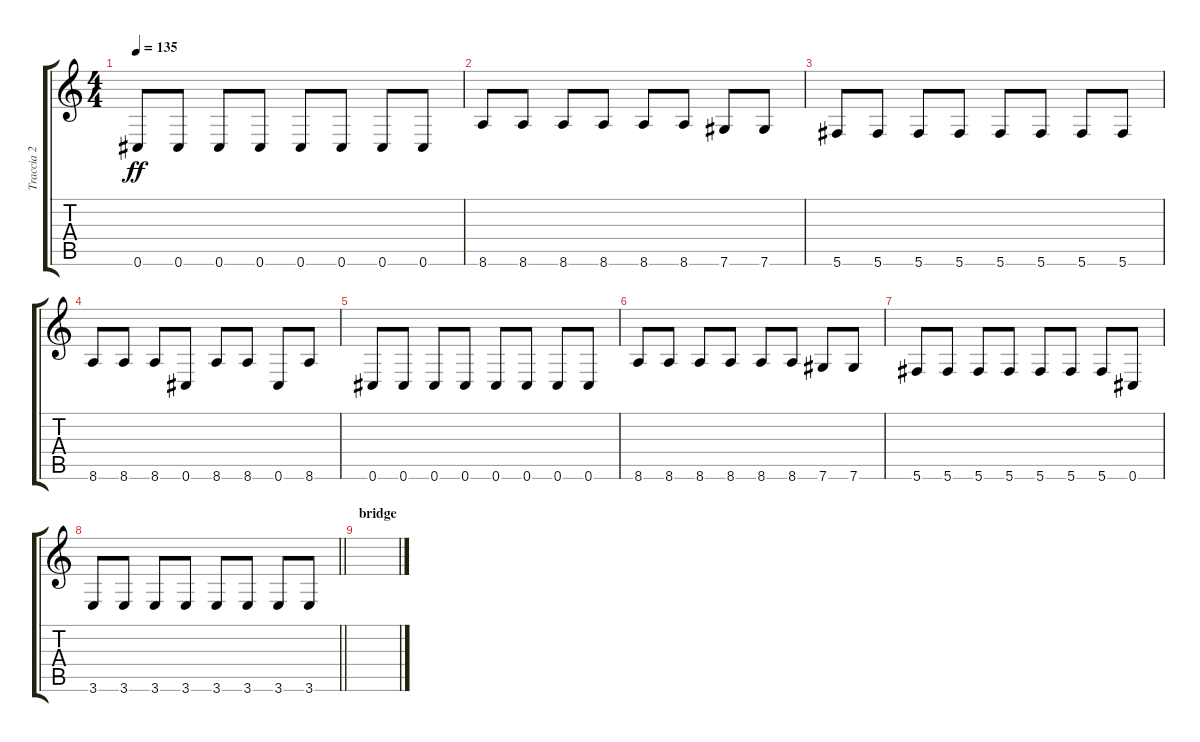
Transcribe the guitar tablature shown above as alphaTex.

\track ("Traccia 2" "Traccia 2") {instrument overdrivenguitar}
\staff {score tabs}
\tuning (Eb4 Bb3 Gb3 Db3 Ab2 Db2) {hide}
\ts (4 4)
\tempo 135
\clef g2
\ks c
0.6.8{dy ff} 0.6.8 0.6.8 0.6.8 0.6.8 0.6.8 0.6.8 0.6.8 |
8.6.8 8.6.8 8.6.8 8.6.8 8.6.8 8.6.8 7.6.8 7.6.8 |
5.6.8 5.6.8 5.6.8 5.6.8 5.6.8 5.6.8 5.6.8 5.6.8 |
8.6.8 8.6.8 8.6.8 0.6.8 8.6.8 8.6.8 0.6.8 8.6.8 |
0.6.8 0.6.8 0.6.8 0.6.8 0.6.8 0.6.8 0.6.8 0.6.8 |
8.6.8 8.6.8 8.6.8 8.6.8 8.6.8 8.6.8 7.6.8 7.6.8 |
5.6.8 5.6.8 5.6.8 5.6.8 5.6.8 5.6.8 5.6.8 0.6.8 |
\barLineRight lightlight
3.6.8 3.6.8 3.6.8 3.6.8 3.6.8 3.6.8 3.6.8 3.6.8 |
\section ("" "bridge")
